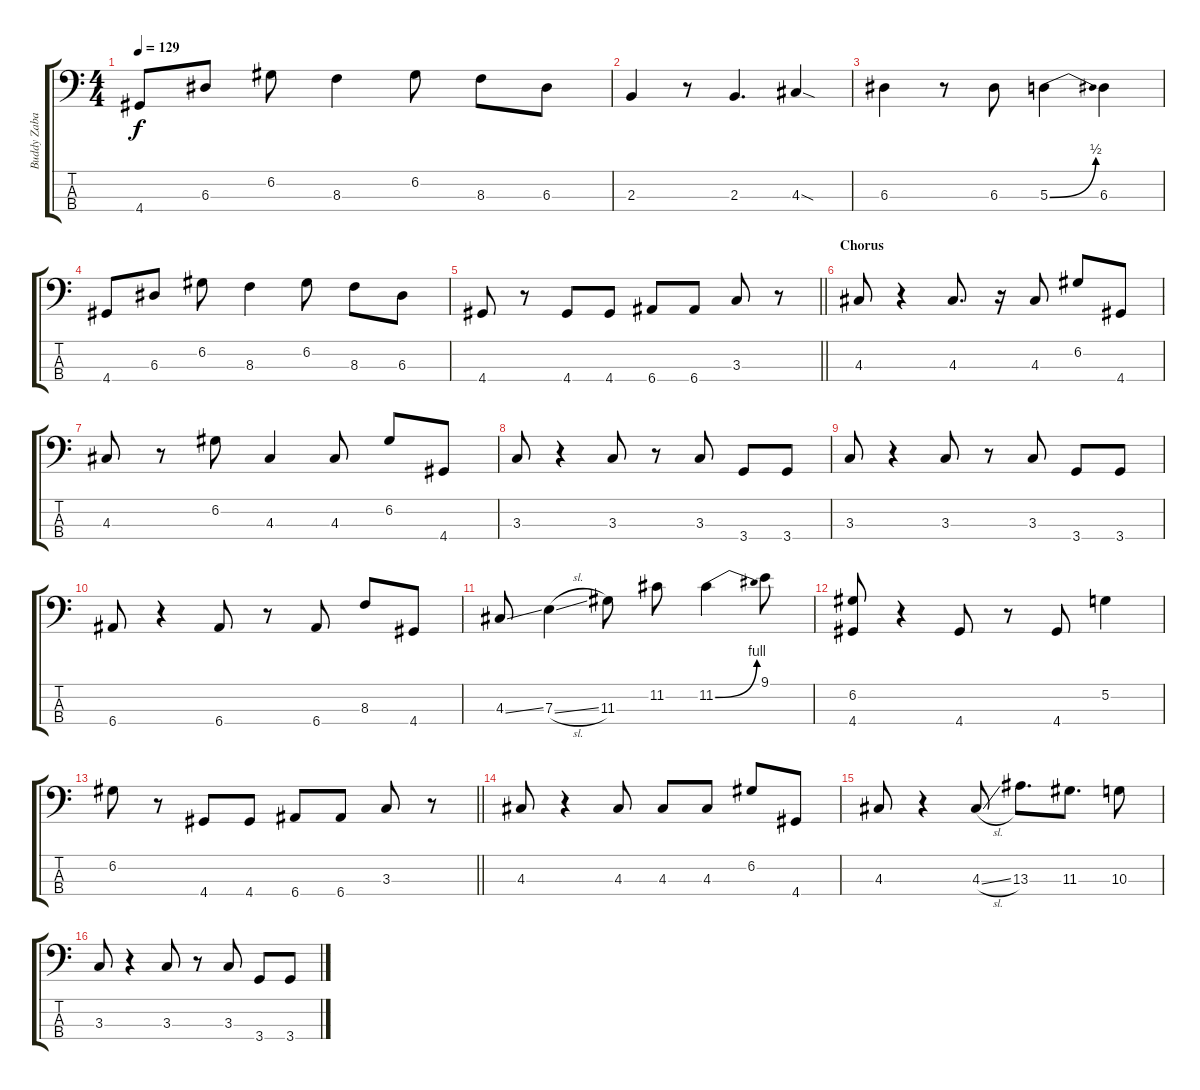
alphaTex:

\track ("Buddy Zabala(Bass)" "Buddy Zaba") {instrument electricbassfinger}
\staff {score tabs}
\tuning (G2 D2 A1 E1) {hide}
\ts (4 4)
\tempo 129
\clef f4
\ks c
4.4.8{dy f} 6.3.8 6.2.8 8.3.4 6.2.8 8.3.8 6.3.8 |
2.3.4 r.8 2.3.4{d} 4.3{sod}.4 |
6.3.4 r.8 6.3.8 5.3{be (bend 0 0 60 2)}.4 6.3.4 |
4.4.8 6.3.8 6.2.8 8.3.4 6.2.8 8.3.8 6.3.8 |
\barLineRight lightlight
4.4.8 r.8 4.4.8 4.4.8 6.4.8 6.4.8 3.3.8 r.8 |
\section ("" "Chorus")
4.3.8 r.4 4.3.8{d} r.16 4.3.8 6.2.8 4.4.8 |
4.3.8 r.8 6.2.8 4.3.4 4.3.8 6.2.8 4.4.8 |
3.3.8 r.4 3.3.8 r.8 3.3.8 3.4.8 3.4.8 |
3.3.8 r.4 3.3.8 r.8 3.3.8 3.4.8 3.4.8 |
6.4.8 r.4 6.4.8 r.8 6.4.8 8.3.8 4.4.8 |
4.3{ss}.8 7.3{sl}.4 11.3.8 11.2.8 11.2{be (bend 0 0 60 4)}.4 9.1.8 |
(6.2 4.4).8 r.4 4.4.8 r.8 4.4.8 5.2.4 |
\barLineRight lightlight
6.2.8 r.8 4.4.8 4.4.8 6.4.8 6.4.8 3.3.8 r.8 |
4.3.8 r.4 4.3.8 4.3.8 4.3.8 6.2.8 4.4.8 |
4.3.8 r.4 4.3{sl}.8 13.3.8{d} 11.3.8{d} 10.3.8 |
3.3.8 r.4 3.3.8 r.8 3.3.8 3.4.8 3.4.8
